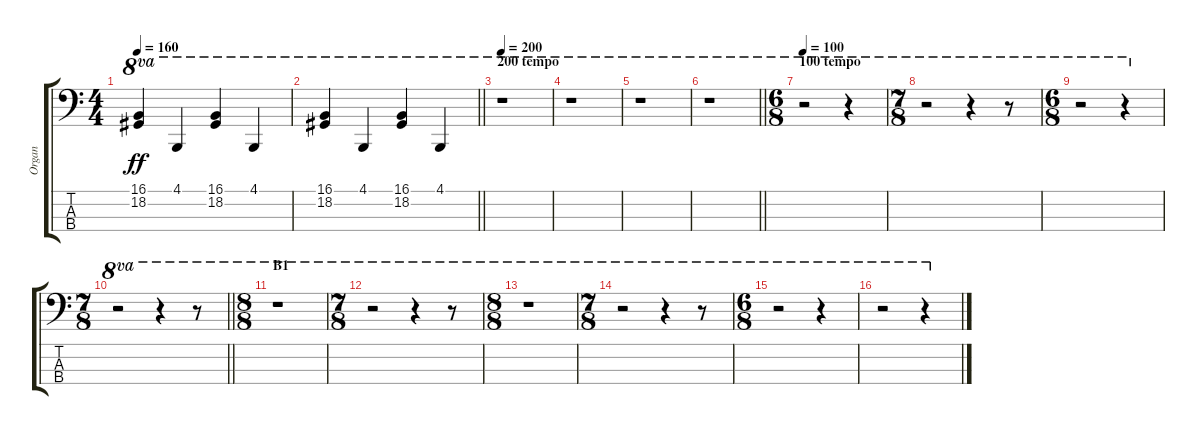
\track ("Organ" "Organ") {instrument drawbarorgan}
\staff {score tabs}
\tuning (G2 D2 A1 E1) {hide}
\ts (4 4)
\tempo 160
\clef f4
\ks c
(16.1 18.2).4{ot 8va dy ff} 4.1.4{ot 8va} (16.1 18.2).4{ot 8va} 4.1.4{ot 8va} |
\barLineRight lightlight
(16.1 18.2).4{ot 8va} 4.1.4{ot 8va} (16.1 18.2).4{ot 8va} 4.1.4{ot 8va} |
\section ("" "200 tempo")
\tempo 200
r.1{ot 8va} |
r.1{ot 8va} |
r.1{ot 8va} |
\barLineRight lightlight
r.1{ot 8va} |
\ts (6 8)
\section ("" "100 tempo")
\tempo 100
r.2{ot 8va} r.4{ot 8va} |
\ts (7 8)
r.2{ot 8va} r.4{ot 8va} r.8{ot 8va} |
\ts (6 8)
r.2{ot 8va} r.4{ot 8va} |
\ts (7 8)
\barLineRight lightlight
r.2{ot 8va} r.4{ot 8va} r.8{ot 8va} |
\ts (8 8)
\section ("" "B1")
r.1{ot 8va} |
\ts (7 8)
r.2{ot 8va} r.4{ot 8va} r.8{ot 8va} |
\ts (8 8)
r.1{ot 8va} |
\ts (7 8)
r.2{ot 8va} r.4{ot 8va} r.8{ot 8va} |
\ts (6 8)
r.2{ot 8va} r.4{ot 8va} |
r.2{ot 8va} r.4{ot 8va}
